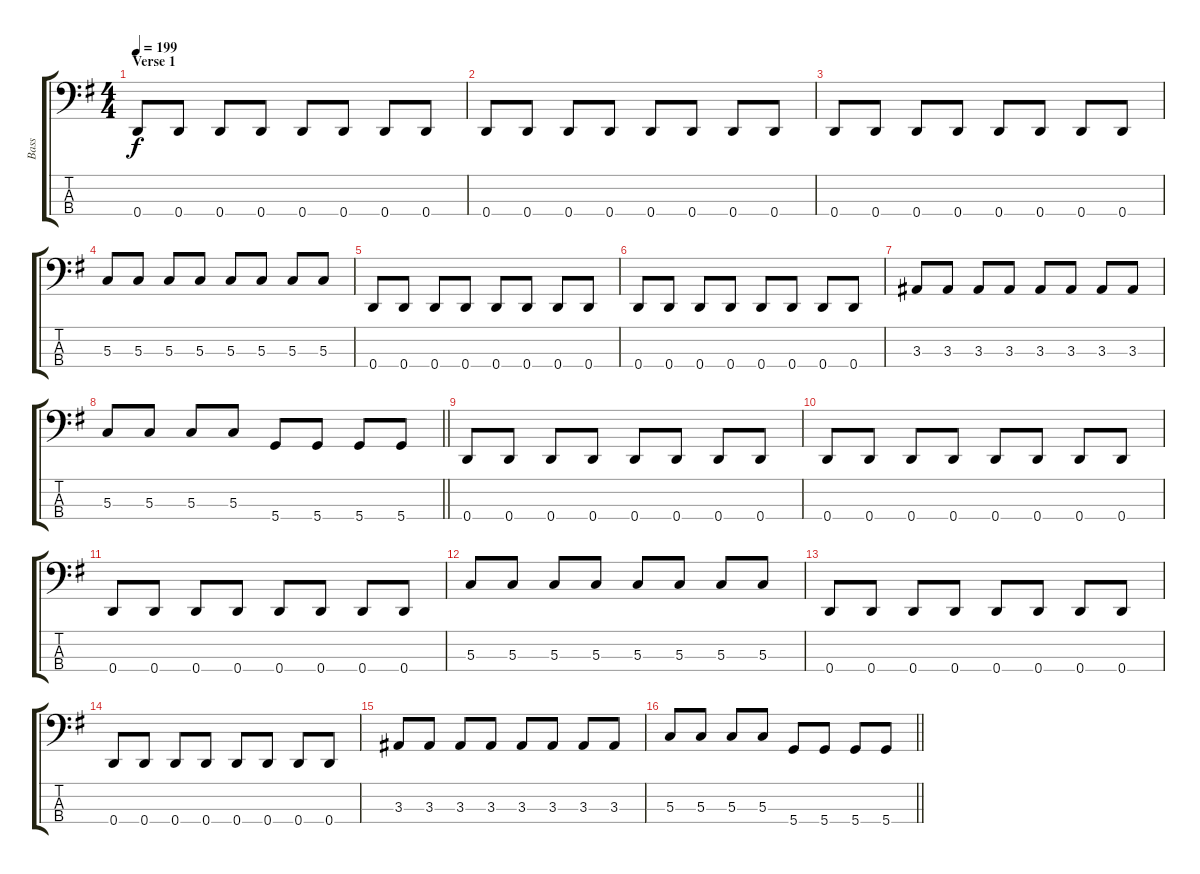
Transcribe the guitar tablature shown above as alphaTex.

\track ("Bass" "Bass") {instrument electricbassfinger}
\staff {score tabs}
\tuning (F2 C2 G1 D1) {hide}
\ts (4 4)
\section ("" "Verse 1")
\tempo 199
\clef f4
\ks eminor
0.4.8{dy f} 0.4.8 0.4.8 0.4.8 0.4.8 0.4.8 0.4.8 0.4.8 |
0.4.8 0.4.8 0.4.8 0.4.8 0.4.8 0.4.8 0.4.8 0.4.8 |
0.4.8 0.4.8 0.4.8 0.4.8 0.4.8 0.4.8 0.4.8 0.4.8 |
5.3.8 5.3.8 5.3.8 5.3.8 5.3.8 5.3.8 5.3.8 5.3.8 |
0.4.8 0.4.8 0.4.8 0.4.8 0.4.8 0.4.8 0.4.8 0.4.8 |
0.4.8 0.4.8 0.4.8 0.4.8 0.4.8 0.4.8 0.4.8 0.4.8 |
3.3.8 3.3.8 3.3.8 3.3.8 3.3.8 3.3.8 3.3.8 3.3.8 |
\barLineRight lightlight
5.3.8 5.3.8 5.3.8 5.3.8 5.4.8 5.4.8 5.4.8 5.4.8 |
0.4.8 0.4.8 0.4.8 0.4.8 0.4.8 0.4.8 0.4.8 0.4.8 |
0.4.8 0.4.8 0.4.8 0.4.8 0.4.8 0.4.8 0.4.8 0.4.8 |
0.4.8 0.4.8 0.4.8 0.4.8 0.4.8 0.4.8 0.4.8 0.4.8 |
5.3.8 5.3.8 5.3.8 5.3.8 5.3.8 5.3.8 5.3.8 5.3.8 |
0.4.8 0.4.8 0.4.8 0.4.8 0.4.8 0.4.8 0.4.8 0.4.8 |
0.4.8 0.4.8 0.4.8 0.4.8 0.4.8 0.4.8 0.4.8 0.4.8 |
3.3.8 3.3.8 3.3.8 3.3.8 3.3.8 3.3.8 3.3.8 3.3.8 |
\barLineRight lightlight
5.3.8 5.3.8 5.3.8 5.3.8 5.4.8 5.4.8 5.4.8 5.4.8
